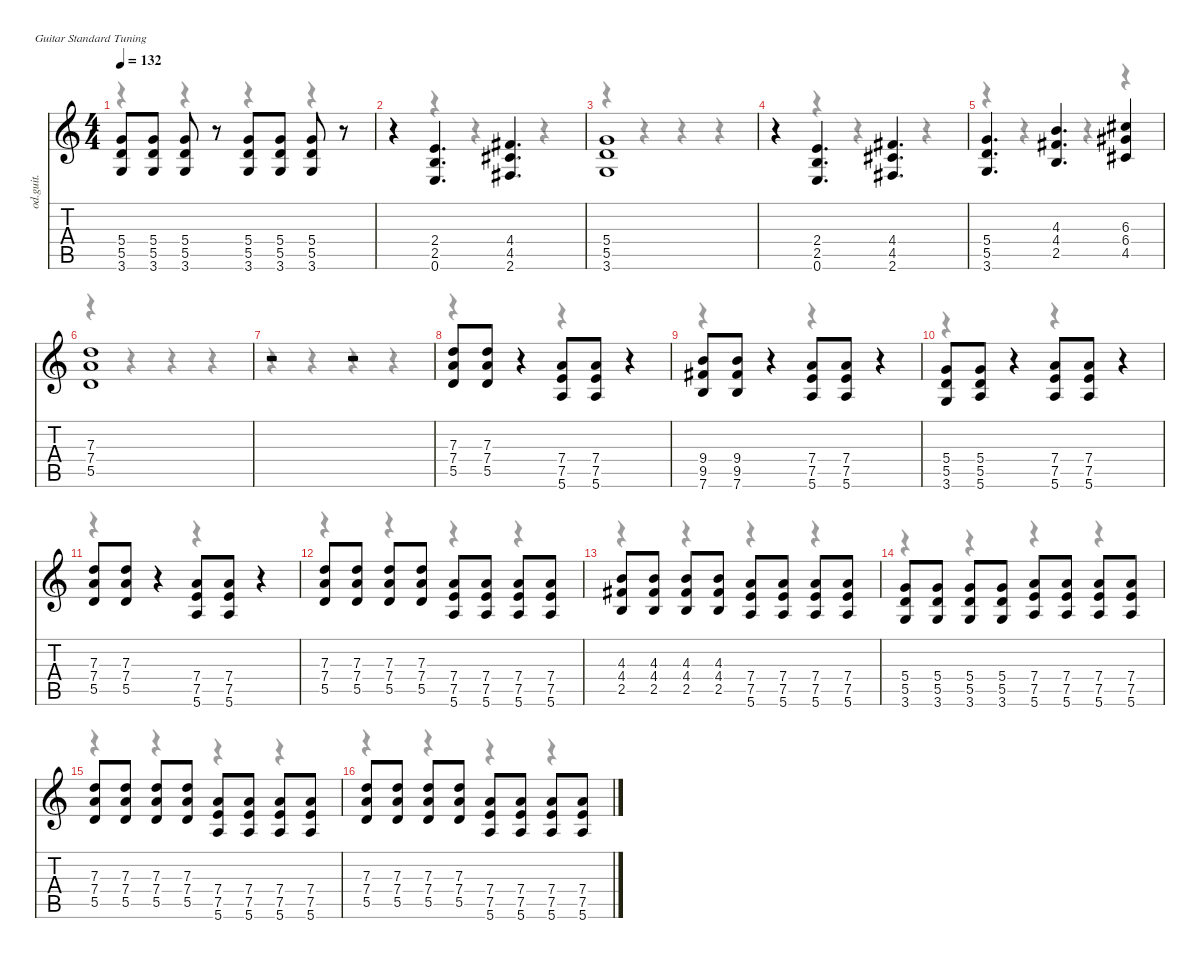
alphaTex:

\defaultSystemsLayout 4
\hideDynamics
\bracketExtendMode nobrackets
\otherSystemsTrackNameOrientation horizontal
\track ("Gtr OD" "od.guit.") {instrument overdrivenguitar}
\staff {score tabs}
\tuning (E4 B3 G3 D3 A2 E2)
\voice
\ts (4 4)
\tempo 132
\clef g2
\ks c
(5.4 5.5 3.6).8{dy f} (5.4 5.5 3.6).8 (5.4 5.5 3.6).8 r.8 (5.4 5.5 3.6).8 (5.4 5.5 3.6).8 (5.4 5.5 3.6).8 r.8 |
r.4 (2.4 2.5 0.6).4{d} (4.4{acc #} 4.5{acc #} 2.6{acc #}).4{d} |
(5.4 5.5 3.6).1 |
r.4 (2.4 2.5 0.6).4{d} (4.4{acc #} 4.5{acc #} 2.6{acc #}).4{d} |
(5.4 5.5 3.6).4{d} (4.3 4.4{acc #} 2.5).4{d} (6.3{acc #} 6.4{acc #} 4.5{acc #}).4 |
(7.3 7.4 5.5).1 |
r.2 r.2 |
(7.3 7.4 5.5).8 (7.3 7.4 5.5).8 r.4 (7.4 7.5 5.6).8 (7.4 7.5 5.6).8 r.4 |
(9.4 9.5{acc #} 7.6).8 (9.4 9.5{acc #} 7.6).8 r.4 (7.4 7.5 5.6).8 (7.4 7.5 5.6).8 r.4 |
(5.4 5.5 3.6).8 (5.4 5.5 5.6).8 r.4 (7.4 7.5 5.6).8 (7.4 7.5 5.6).8 r.4 |
(7.3 7.4 5.5).8 (7.3 7.4 5.5).8 r.4 (7.4 7.5 5.6).8 (7.4 7.5 5.6).8 r.4 |
(7.3 7.4 5.5).8 (7.3 7.4 5.5).8 (7.3 7.4 5.5).8 (7.3 7.4 5.5).8 (7.4 7.5 5.6).8 (7.4 7.5 5.6).8 (7.4 7.5 5.6).8 (7.4 7.5 5.6).8 |
(4.3 4.4{acc #} 2.5).8 (4.3 4.4{acc #} 2.5).8 (4.3 4.4{acc #} 2.5).8 (4.3 4.4{acc #} 2.5).8 (7.4 7.5 5.6).8 (7.4 7.5 5.6).8 (7.4 7.5 5.6).8 (7.4 7.5 5.6).8 |
(5.4 5.5 3.6).8 (5.4 5.5 3.6).8 (5.4 5.5 3.6).8 (5.4 5.5 3.6).8 (7.4 7.5 5.6).8 (7.4 7.5 5.6).8 (7.4 7.5 5.6).8 (7.4 7.5 5.6).8 |
(7.3 7.4 5.5).8 (7.3 7.4 5.5).8 (7.3 7.4 5.5).8 (7.3 7.4 5.5).8 (7.4 7.5 5.6).8 (7.4 7.5 5.6).8 (7.4 7.5 5.6).8 (7.4 7.5 5.6).8 |
(7.3 7.4 5.5).8 (7.3 7.4 5.5).8 (7.3 7.4 5.5).8 (7.3 7.4 5.5).8 (7.4 7.5 5.6).8 (7.4 7.5 5.6).8 (7.4 7.5 5.6).8 (7.4 7.5 5.6).8
\voice
\clef g2
\ottava regular
\simile none
\ks c
r.4{dy mf} r.4 r.4 r.4 |
r.4 r.4 r.4 r.4 |
r.4 r.4 r.4 r.4 |
r.4 r.4 r.4 r.4 |
r.4 r.4 r.4 r.4 |
r.4 r.4 r.4 r.4 |
r.4 r.4 r.4 r.4 |
r.4 r.4 r.4 r.4 |
r.4 r.4 r.4 r.4 |
r.4 r.4 r.4 r.4 |
r.4 r.4 r.4 r.4 |
r.4 r.4 r.4 r.4 |
r.4 r.4 r.4 r.4 |
r.4 r.4 r.4 r.4 |
r.4 r.4 r.4 r.4 |
r.4 r.4 r.4 r.4
